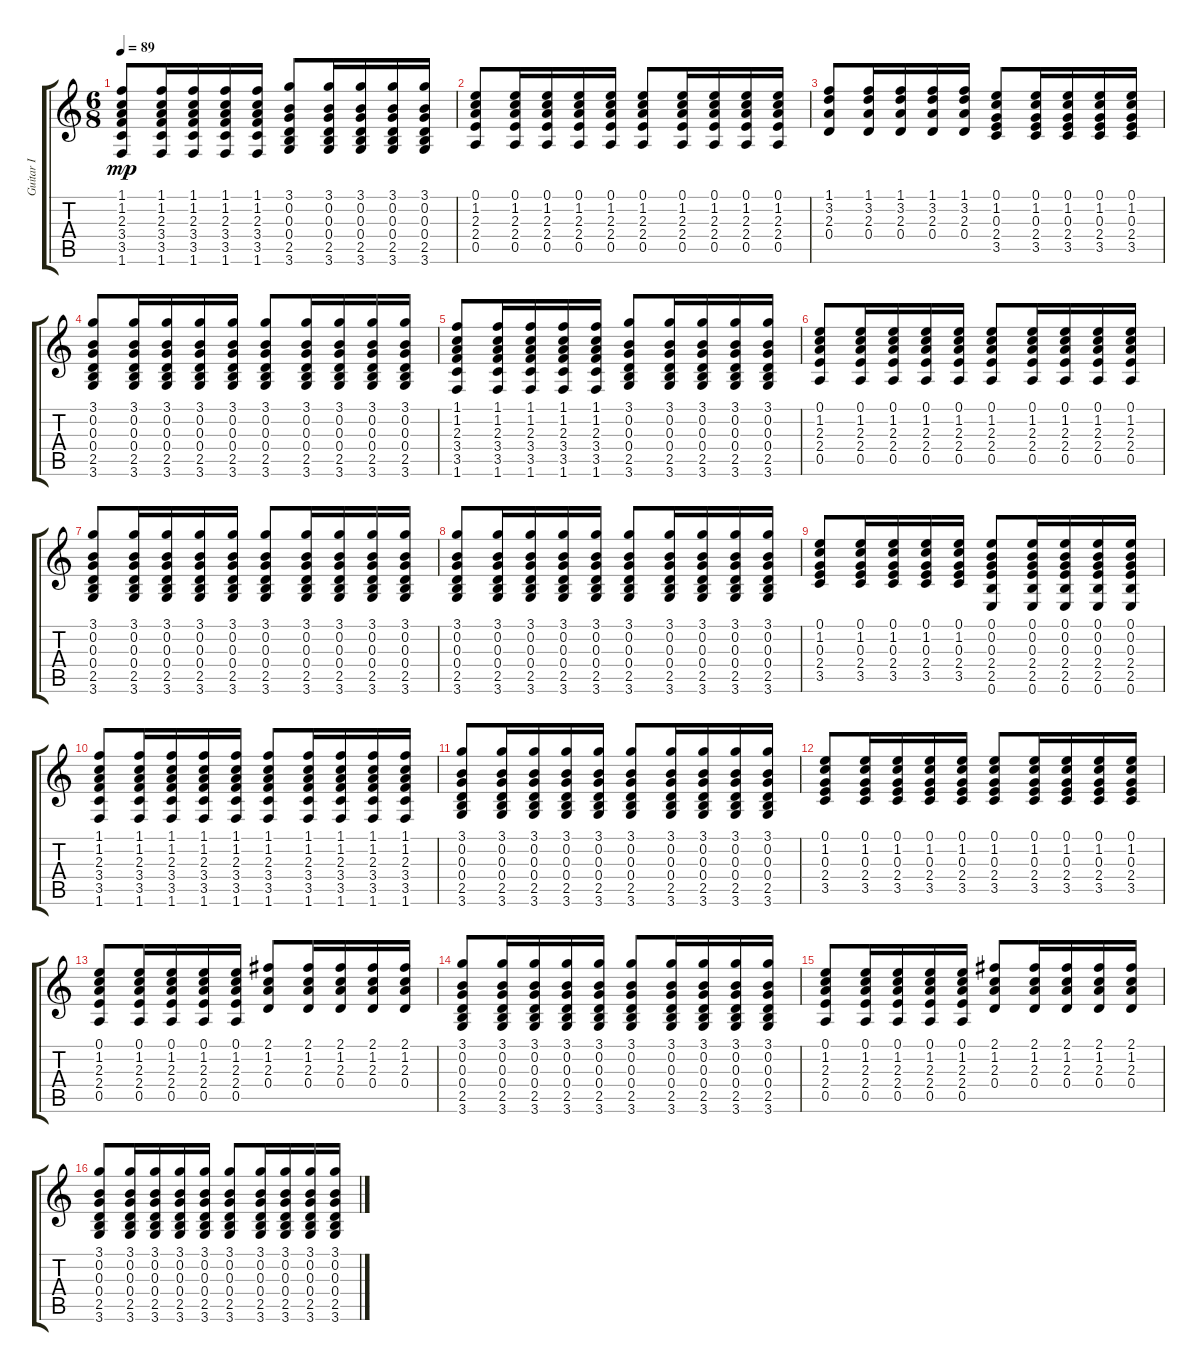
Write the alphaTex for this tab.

\track ("Guitar I" "Guitar I") {instrument acousticguitarsteel}
\staff {score tabs}
\tuning (E4 B3 G3 D3 A2 E2) {hide}
\ts (6 8)
\tempo 89
\clef g2
\ks c
(1.1 1.2 2.3 3.4 3.5 1.6).8{dy mp instrument acousticguitarsteel} (1.1 1.2 2.3 3.4 3.5 1.6).16 (1.1 1.2 2.3 3.4 3.5 1.6).16 (1.1 1.2 2.3 3.4 3.5 1.6).16 (1.1 1.2 2.3 3.4 3.5 1.6).16 (3.1 0.2 0.3 0.4 2.5 3.6).8 (3.1 0.2 0.3 0.4 2.5 3.6).16 (3.1 0.2 0.3 0.4 2.5 3.6).16 (3.1 0.2 0.3 0.4 2.5 3.6).16 (3.1 0.2 0.3 0.4 2.5 3.6).16 |
(0.1 1.2 2.3 2.4 0.5).8 (0.1 1.2 2.3 2.4 0.5).16 (0.1 1.2 2.3 2.4 0.5).16 (0.1 1.2 2.3 2.4 0.5).16 (0.1 1.2 2.3 2.4 0.5).16 (0.1 1.2 2.3 2.4 0.5).8 (0.1 1.2 2.3 2.4 0.5).16 (0.1 1.2 2.3 2.4 0.5).16 (0.1 1.2 2.3 2.4 0.5).16 (0.1 1.2 2.3 2.4 0.5).16 |
(1.1 3.2 2.3 0.4).8 (1.1 3.2 2.3 0.4).16 (1.1 3.2 2.3 0.4).16 (1.1 3.2 2.3 0.4).16 (1.1 3.2 2.3 0.4).16 (0.1 1.2 0.3 2.4 3.5).8 (0.1 1.2 0.3 2.4 3.5).16 (0.1 1.2 0.3 2.4 3.5).16 (0.1 1.2 0.3 2.4 3.5).16 (0.1 1.2 0.3 2.4 3.5).16 |
(3.1 0.2 0.3 0.4 2.5 3.6).8 (3.1 0.2 0.3 0.4 2.5 3.6).16 (3.1 0.2 0.3 0.4 2.5 3.6).16 (3.1 0.2 0.3 0.4 2.5 3.6).16 (3.1 0.2 0.3 0.4 2.5 3.6).16 (3.1 0.2 0.3 0.4 2.5 3.6).8 (3.1 0.2 0.3 0.4 2.5 3.6).16 (3.1 0.2 0.3 0.4 2.5 3.6).16 (3.1 0.2 0.3 0.4 2.5 3.6).16 (3.1 0.2 0.3 0.4 2.5 3.6).16 |
(1.1 1.2 2.3 3.4 3.5 1.6).8 (1.1 1.2 2.3 3.4 3.5 1.6).16 (1.1 1.2 2.3 3.4 3.5 1.6).16 (1.1 1.2 2.3 3.4 3.5 1.6).16 (1.1 1.2 2.3 3.4 3.5 1.6).16 (3.1 0.2 0.3 0.4 2.5 3.6).8 (3.1 0.2 0.3 0.4 2.5 3.6).16 (3.1 0.2 0.3 0.4 2.5 3.6).16 (3.1 0.2 0.3 0.4 2.5 3.6).16 (3.1 0.2 0.3 0.4 2.5 3.6).16 |
(0.1 1.2 2.3 2.4 0.5).8 (0.1 1.2 2.3 2.4 0.5).16 (0.1 1.2 2.3 2.4 0.5).16 (0.1 1.2 2.3 2.4 0.5).16 (0.1 1.2 2.3 2.4 0.5).16 (0.1 1.2 2.3 2.4 0.5).8 (0.1 1.2 2.3 2.4 0.5).16 (0.1 1.2 2.3 2.4 0.5).16 (0.1 1.2 2.3 2.4 0.5).16 (0.1 1.2 2.3 2.4 0.5).16 |
(3.1 0.2 0.3 0.4 2.5 3.6).8 (3.1 0.2 0.3 0.4 2.5 3.6).16 (3.1 0.2 0.3 0.4 2.5 3.6).16 (3.1 0.2 0.3 0.4 2.5 3.6).16 (3.1 0.2 0.3 0.4 2.5 3.6).16 (3.1 0.2 0.3 0.4 2.5 3.6).8 (3.1 0.2 0.3 0.4 2.5 3.6).16 (3.1 0.2 0.3 0.4 2.5 3.6).16 (3.1 0.2 0.3 0.4 2.5 3.6).16 (3.1 0.2 0.3 0.4 2.5 3.6).16 |
(3.1 0.2 0.3 0.4 2.5 3.6).8 (3.1 0.2 0.3 0.4 2.5 3.6).16 (3.1 0.2 0.3 0.4 2.5 3.6).16 (3.1 0.2 0.3 0.4 2.5 3.6).16 (3.1 0.2 0.3 0.4 2.5 3.6).16 (3.1 0.2 0.3 0.4 2.5 3.6).8 (3.1 0.2 0.3 0.4 2.5 3.6).16 (3.1 0.2 0.3 0.4 2.5 3.6).16 (3.1 0.2 0.3 0.4 2.5 3.6).16 (3.1 0.2 0.3 0.4 2.5 3.6).16 |
(0.1 1.2 0.3 2.4 3.5).8 (0.1 1.2 0.3 2.4 3.5).16 (0.1 1.2 0.3 2.4 3.5).16 (0.1 1.2 0.3 2.4 3.5).16 (0.1 1.2 0.3 2.4 3.5).16 (0.1 0.2 0.3 2.4 2.5 0.6).8 (0.1 0.2 0.3 2.4 2.5 0.6).16 (0.1 0.2 0.3 2.4 2.5 0.6).16 (0.1 0.2 0.3 2.4 2.5 0.6).16 (0.1 0.2 0.3 2.4 2.5 0.6).16 |
(1.1 1.2 2.3 3.4 3.5 1.6).8 (1.1 1.2 2.3 3.4 3.5 1.6).16 (1.1 1.2 2.3 3.4 3.5 1.6).16 (1.1 1.2 2.3 3.4 3.5 1.6).16 (1.1 1.2 2.3 3.4 3.5 1.6).16 (1.1 1.2 2.3 3.4 3.5 1.6).8 (1.1 1.2 2.3 3.4 3.5 1.6).16 (1.1 1.2 2.3 3.4 3.5 1.6).16 (1.1 1.2 2.3 3.4 3.5 1.6).16 (1.1 1.2 2.3 3.4 3.5 1.6).16 |
(3.1 0.2 0.3 0.4 2.5 3.6).8 (3.1 0.2 0.3 0.4 2.5 3.6).16 (3.1 0.2 0.3 0.4 2.5 3.6).16 (3.1 0.2 0.3 0.4 2.5 3.6).16 (3.1 0.2 0.3 0.4 2.5 3.6).16 (3.1 0.2 0.3 0.4 2.5 3.6).8 (3.1 0.2 0.3 0.4 2.5 3.6).16 (3.1 0.2 0.3 0.4 2.5 3.6).16 (3.1 0.2 0.3 0.4 2.5 3.6).16 (3.1 0.2 0.3 0.4 2.5 3.6).16 |
(0.1 1.2 0.3 2.4 3.5).8 (0.1 1.2 0.3 2.4 3.5).16 (0.1 1.2 0.3 2.4 3.5).16 (0.1 1.2 0.3 2.4 3.5).16 (0.1 1.2 0.3 2.4 3.5).16 (0.1 1.2 0.3 2.4 3.5).8 (0.1 1.2 0.3 2.4 3.5).16 (0.1 1.2 0.3 2.4 3.5).16 (0.1 1.2 0.3 2.4 3.5).16 (0.1 1.2 0.3 2.4 3.5).16 |
(0.1 1.2 2.3 2.4 0.5).8 (0.1 1.2 2.3 2.4 0.5).16 (0.1 1.2 2.3 2.4 0.5).16 (0.1 1.2 2.3 2.4 0.5).16 (0.1 1.2 2.3 2.4 0.5).16 (2.1 1.2 2.3 0.4).8 (2.1 1.2 2.3 0.4).16 (2.1 1.2 2.3 0.4).16 (2.1 1.2 2.3 0.4).16 (2.1 1.2 2.3 0.4).16 |
(3.1 0.2 0.3 0.4 2.5 3.6).8 (3.1 0.2 0.3 0.4 2.5 3.6).16 (3.1 0.2 0.3 0.4 2.5 3.6).16 (3.1 0.2 0.3 0.4 2.5 3.6).16 (3.1 0.2 0.3 0.4 2.5 3.6).16 (3.1 0.2 0.3 0.4 2.5 3.6).8 (3.1 0.2 0.3 0.4 2.5 3.6).16 (3.1 0.2 0.3 0.4 2.5 3.6).16 (3.1 0.2 0.3 0.4 2.5 3.6).16 (3.1 0.2 0.3 0.4 2.5 3.6).16 |
(0.1 1.2 2.3 2.4 0.5).8 (0.1 1.2 2.3 2.4 0.5).16 (0.1 1.2 2.3 2.4 0.5).16 (0.1 1.2 2.3 2.4 0.5).16 (0.1 1.2 2.3 2.4 0.5).16 (2.1 1.2 2.3 0.4).8 (2.1 1.2 2.3 0.4).16 (2.1 1.2 2.3 0.4).16 (2.1 1.2 2.3 0.4).16 (2.1 1.2 2.3 0.4).16 |
(3.1 0.2 0.3 0.4 2.5 3.6).8 (3.1 0.2 0.3 0.4 2.5 3.6).16 (3.1 0.2 0.3 0.4 2.5 3.6).16 (3.1 0.2 0.3 0.4 2.5 3.6).16 (3.1 0.2 0.3 0.4 2.5 3.6).16 (3.1 0.2 0.3 0.4 2.5 3.6).8 (3.1 0.2 0.3 0.4 2.5 3.6).16 (3.1 0.2 0.3 0.4 2.5 3.6).16 (3.1 0.2 0.3 0.4 2.5 3.6).16 (3.1 0.2 0.3 0.4 2.5 3.6).16
